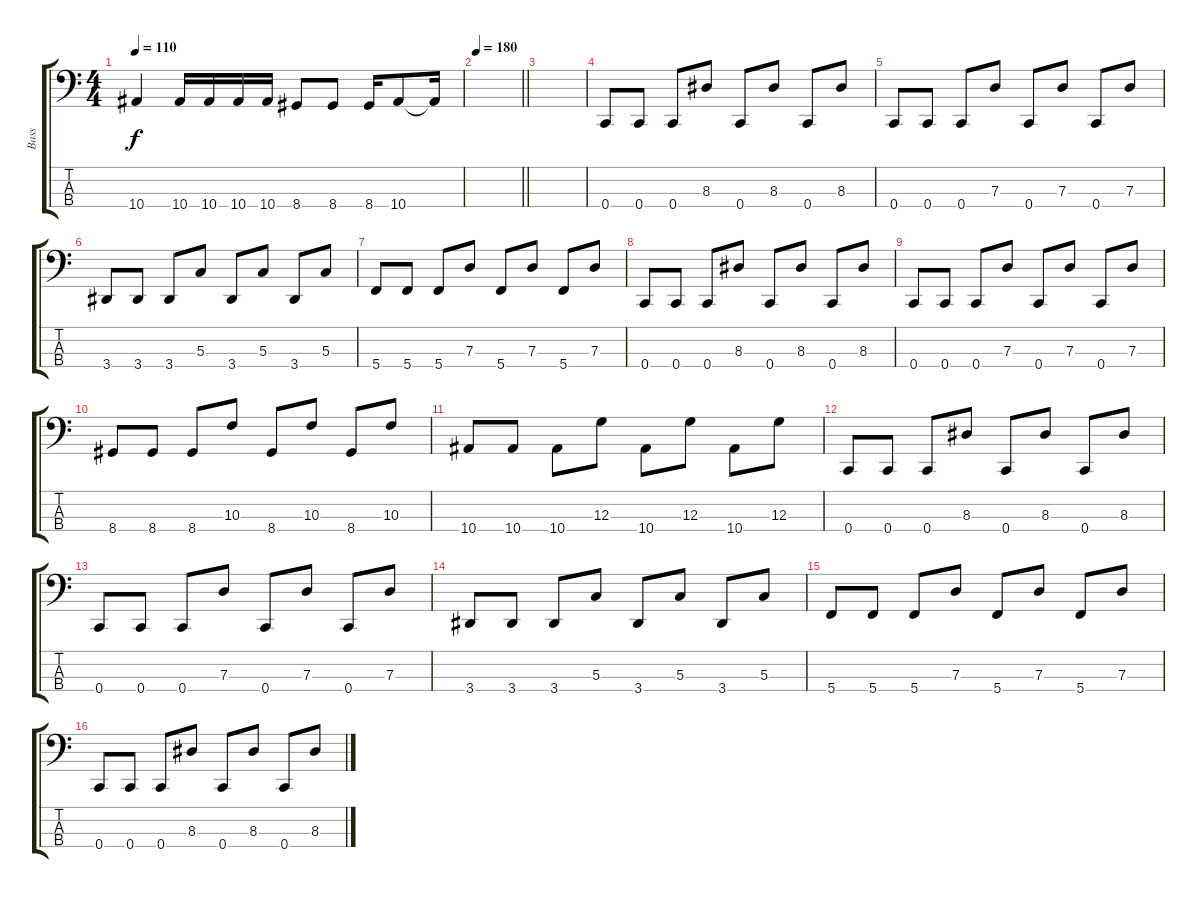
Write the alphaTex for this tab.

\track ("Bass" "Bass") {instrument electricbasspick}
\staff {score tabs}
\tuning (F2 C2 G1 C1) {hide}
\ts (4 4)
\tempo 110
\clef f4
\ks c
10.4.4{dy f} 10.4.16 10.4.16 10.4.16 10.4.16 8.4.8 8.4.8 8.4.16 10.4.8 10.4{t}.16 |
\tempo 180
\barLineRight lightlight
|
|
0.4.8 0.4.8 0.4.8 8.3.8 0.4.8 8.3.8 0.4.8 8.3.8 |
0.4.8 0.4.8 0.4.8 7.3.8 0.4.8 7.3.8 0.4.8 7.3.8 |
3.4.8 3.4.8 3.4.8 5.3.8 3.4.8 5.3.8 3.4.8 5.3.8 |
5.4.8 5.4.8 5.4.8 7.3.8 5.4.8 7.3.8 5.4.8 7.3.8 |
0.4.8 0.4.8 0.4.8 8.3.8 0.4.8 8.3.8 0.4.8 8.3.8 |
0.4.8 0.4.8 0.4.8 7.3.8 0.4.8 7.3.8 0.4.8 7.3.8 |
8.4.8 8.4.8 8.4.8 10.3.8 8.4.8 10.3.8 8.4.8 10.3.8 |
10.4.8 10.4.8 10.4.8 12.3.8 10.4.8 12.3.8 10.4.8 12.3.8 |
0.4.8 0.4.8 0.4.8 8.3.8 0.4.8 8.3.8 0.4.8 8.3.8 |
0.4.8 0.4.8 0.4.8 7.3.8 0.4.8 7.3.8 0.4.8 7.3.8 |
3.4.8 3.4.8 3.4.8 5.3.8 3.4.8 5.3.8 3.4.8 5.3.8 |
5.4.8 5.4.8 5.4.8 7.3.8 5.4.8 7.3.8 5.4.8 7.3.8 |
0.4.8 0.4.8 0.4.8 8.3.8 0.4.8 8.3.8 0.4.8 8.3.8
